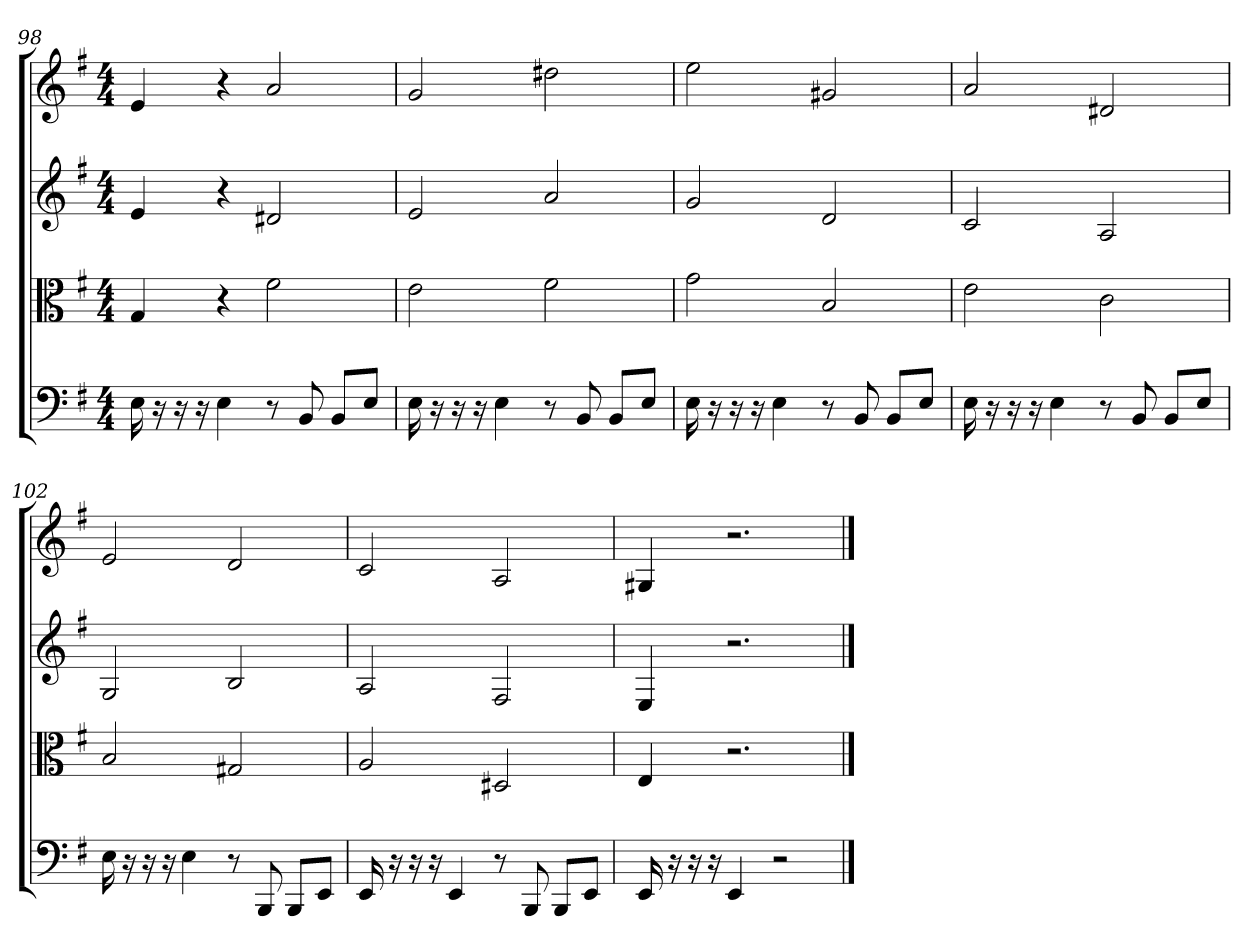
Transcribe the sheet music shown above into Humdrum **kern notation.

**kern	**kern	**kern	**kern
*part4	*part3	*part2	*part1
*staff4	*staff3	*staff2	*staff1
*clefF4	*clefC3	*clefG2	*clefG2
*k[f#]	*k[f#]	*k[f#]	*k[f#]
*e:	*e:	*e:	*e:
*M4/4	*M4/4	*M4/4	*M4/4
=98	=98	=98	=98
16E	4G	4e	4e
16r	.	.	.
16r	.	.	.
16r	.	.	.
4E	4r	4r	4r
8r	2f#	2d#X	2a
8BB	.	.	.
8BB/L	.	.	.
8E/J	.	.	.
=99	=99	=99	=99
16E	2e	2e	2g
16r	.	.	.
16r	.	.	.
16r	.	.	.
4E	.	.	.
8r	2f#	2a	2dd#X
8BB	.	.	.
8BB/L	.	.	.
8E/J	.	.	.
=100	=100	=100	=100
16E	2g	2g	2ee
16r	.	.	.
16r	.	.	.
16r	.	.	.
4E	.	.	.
8r	2B	2d	2g#X
8BB	.	.	.
8BB/L	.	.	.
8E/J	.	.	.
=101	=101	=101	=101
16E	2e	2c	2a
16r	.	.	.
16r	.	.	.
16r	.	.	.
4E	.	.	.
8r	2c	2A	2d#X
8BB	.	.	.
8BB/L	.	.	.
8E/J	.	.	.
=102	=102	=102	=102
16E	2B	2G	2e
16r	.	.	.
16r	.	.	.
16r	.	.	.
4E	.	.	.
8r	2G#X	2B	2d
8BBB	.	.	.
8BBB/L	.	.	.
8EE/J	.	.	.
=103	=103	=103	=103
16EE	2A	2A	2c
16r	.	.	.
16r	.	.	.
16r	.	.	.
4EE	.	.	.
8r	2D#X	2F#	2A
8BBB	.	.	.
8BBB/L	.	.	.
8EE/J	.	.	.
=104	=104	=104	=104
16EE	4E	4E	4G#X
16r	.	.	.
16r	.	.	.
16r	.	.	.
4EE	2.r	2.r	2.r
2r	.	.	.
==	==	==	==
*-	*-	*-	*-
